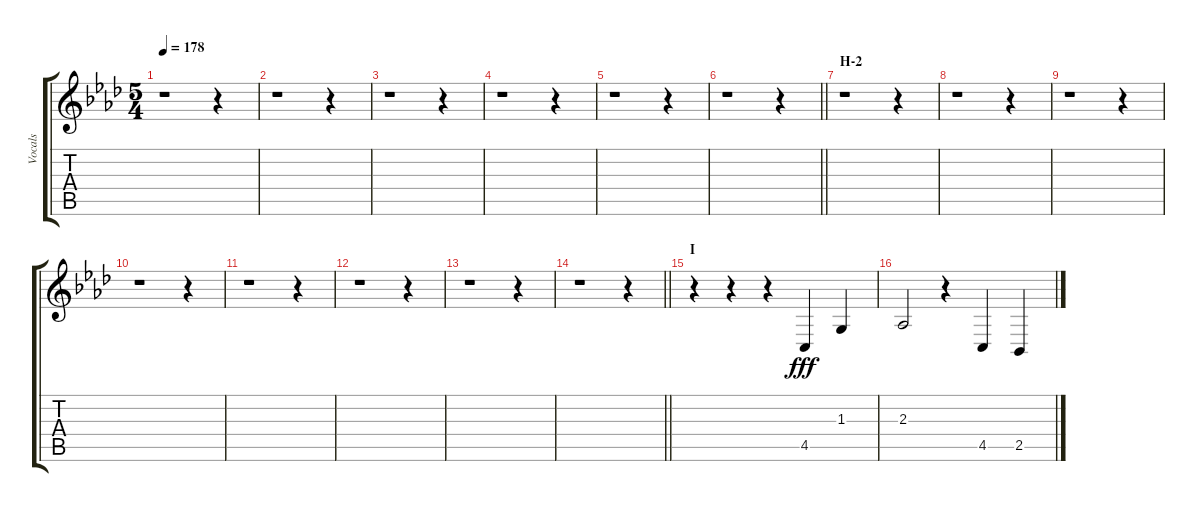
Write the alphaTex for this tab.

\track ("Vocals" "Vocals") {instrument voiceoohs}
\staff {score tabs}
\tuning (Eb4 Bb3 Gb3 Db3 Ab2 Db2) {hide}
\ts (5 4)
\tempo 178
\clef g2
\ks ab
r.1{dy fff} r.4 |
r.1 r.4 |
r.1 r.4 |
r.1 r.4 |
r.1 r.4 |
\barLineRight lightlight
r.1 r.4 |
\section ("" "H-2")
r.1 r.4 |
r.1 r.4 |
r.1 r.4 |
r.1 r.4 |
r.1 r.4 |
r.1 r.4 |
r.1 r.4 |
\barLineRight lightlight
r.1 r.4 |
\section ("" "I")
r.4 r.4 r.4 4.5.4 1.3.4 |
2.3.2 r.4 4.5.4 2.5.4
